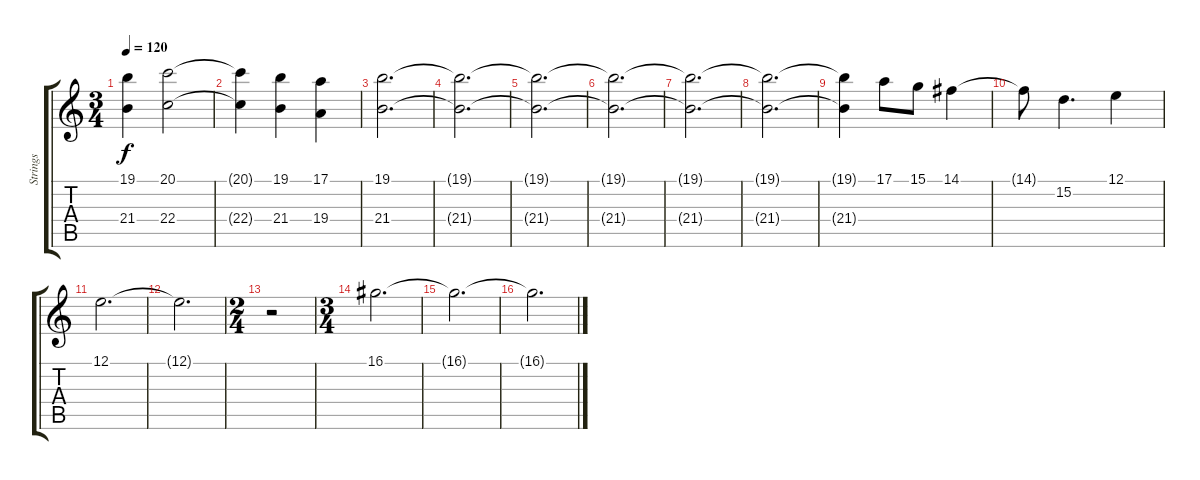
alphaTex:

\track ("Strings" "Strings") {instrument stringensemble1}
\staff {score tabs}
\tuning (E4 B3 G3 D3 A2 E2) {hide}
\ts (3 4)
\tempo 120
\clef g2
\ks c
(19.1 21.4).4{dy f} (20.1 22.4).2 |
(20.1{t} 22.4{t}).4 (19.1 21.4).4 (17.1 19.4).4 |
(19.1 21.4).2{d} |
(19.1{t} 21.4{t}).2{d} |
(19.1{t} 21.4{t}).2{d} |
(19.1{t} 21.4{t}).2{d} |
(19.1{t} 21.4{t}).2{d} |
(19.1{t} 21.4{t}).2{d} |
(19.1{t} 21.4{t}).4 17.1.8{volume 13} 15.1.8 14.1.4 |
14.1{t}.8 15.2.4{d} 12.1.4 |
12.1.2{d} |
12.1{t}.2{d} |
\ts (2 4)
r.2 |
\ts (3 4)
16.1.2{d} |
16.1{t}.2{d} |
16.1{t}.2{d}
